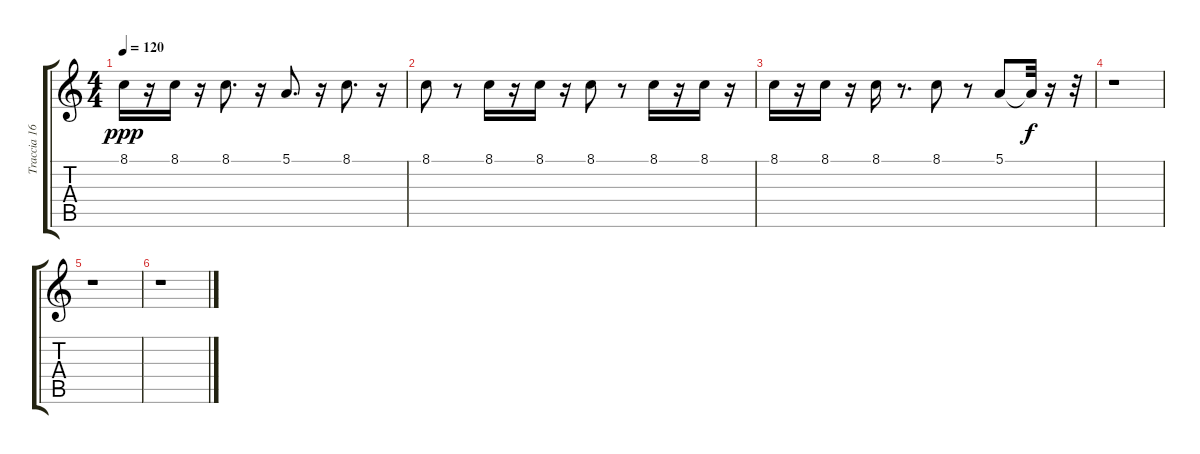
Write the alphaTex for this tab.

\track ("Traccia 16" "Traccia 16") {instrument acousticgrandpiano}
\staff {score tabs}
\tuning (E4 B3 G3 D3 A2 E2) {hide}
\ts (4 4)
\tempo 120
\clef g2
\ks c
8.1.16{dy ppp} r.16 8.1.16 r.16 8.1.8{d} r.16 5.1.8{d} r.16 8.1.8{d} r.16 |
8.1.8 r.8 8.1.16 r.16 8.1.16 r.16 8.1.8 r.8 8.1.16 r.16 8.1.16 r.16 |
8.1.16 r.16 8.1.16 r.16 8.1.16 r.8{d} 8.1.8 r.8 5.1.8 5.1{t}.32{dy f} r.16 r.32 |
r.1 |
r.1 |
r.1
